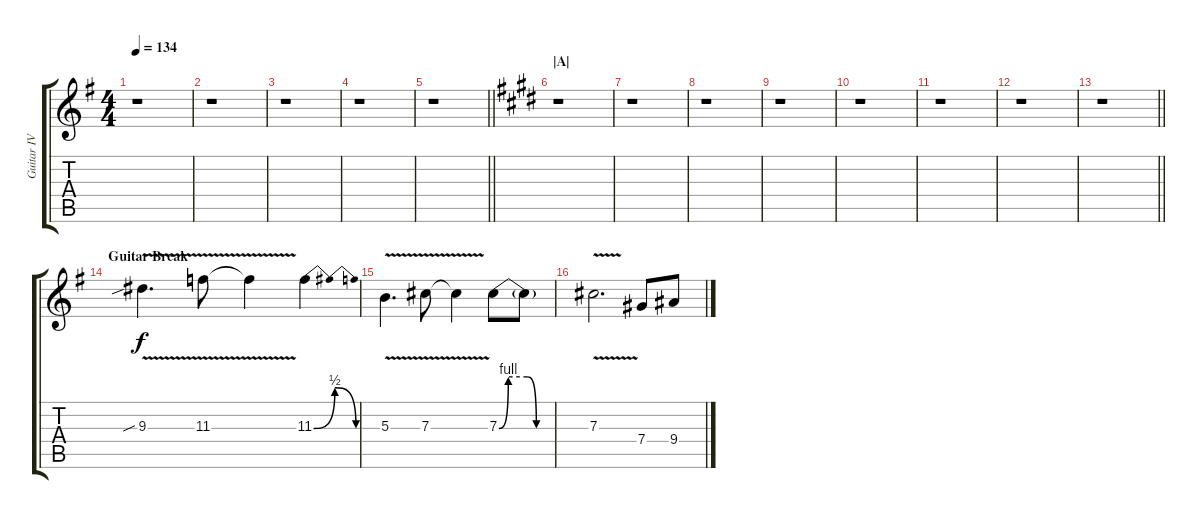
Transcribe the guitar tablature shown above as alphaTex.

\track ("Guitar IV (right)" "Guitar IV ") {instrument distortionguitar}
\staff {score tabs}
\tuning (Eb4 Bb3 Gb3 Db3 Ab2 Eb2) {hide}
\ts (4 4)
\tempo 134
\clef g2
\ks eminor
r.1{dy f} |
r.1 |
r.1 |
r.1 |
\barLineRight lightlight
r.1 |
\section ("" "|A|")
\ks e
r.1 |
r.1 |
r.1 |
r.1 |
r.1 |
r.1 |
r.1 |
\barLineRight lightlight
r.1 |
\section ("" "Guitar Break")
\ks eminor
9.3{v sib}.4{d} 11.3{v}.8 11.3{t}.4 11.3{be (bendrelease 0 0 20 2 50 2 60 0)}.4 |
5.3{v}.4{d} 7.3{v}.8 7.3{t}.4 7.3{be (custom 0 0 10 4 30 4 40 0 60 0)}.8 7.3{t}.8 |
7.3{v}.2{d} 7.4.8 9.4.8
